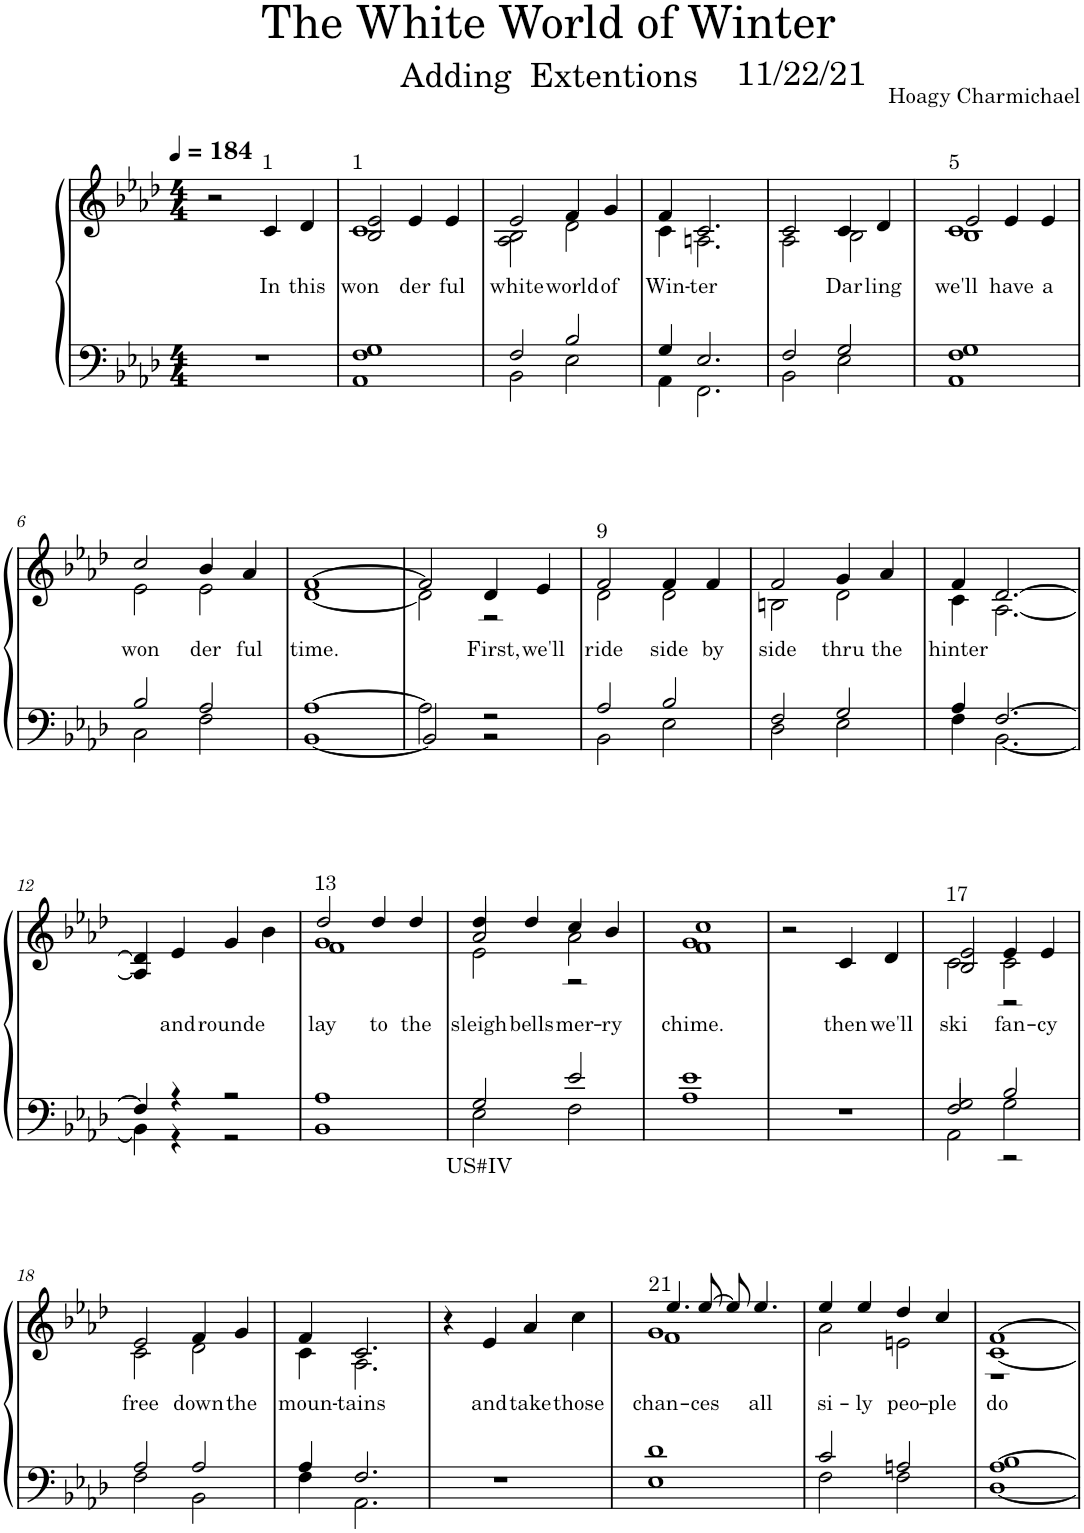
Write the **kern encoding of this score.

**kern	**text	**kern	**text
*part1	*part1	*part1	*part1
*staff2	*staff2	*staff1	*staff1
*I"Piano	*	*	*
*I'Pno.	*	*	*
*clefF4	*	*clefG2	*
*k[b-e-a-d-]	*	*k[b-e-a-d-]	*
*M4/4	*	*M4/4	*
*MM184	*	*MM184	*
=	=	=	=
1r	.	2r	.
!	!	!LO:TX:a:t=1	!
!	!	!	!LO:LY:b
.	.	4c/	In
!	!	!	!LO:LY:b
.	.	4d-/	this
=1	=1	=1	=1
*^	*	*^	*
*	*^	*	*	*	*
!	!	!	!	!LO:TX:a:t=1	!	!
!	!	!	!	!	!	!LO:LY:b
1G	1AA-	1F	.	2B-/ 2e-/	1c	won
!	!	!	!	!	!	!LO:LY:b
.	.	.	.	4e-/	.	der
!	!	!	!	!	!	!LO:LY:b
.	.	.	.	4e-/	.	ful
*	*v	*v	*	*	*	*
=2	=2	=2	=2	=2	=2
!	!	!	!	!	!LO:LY:b
2F/	2BB-\	.	2e-/	2A-\ 2B-\	white
!	!	!	!	!	!LO:LY:b
2B-/	2E-\	.	4f/	2d-\	world
!	!	!	!	!	!LO:LY:b
.	.	.	4g/	.	of
=3	=3	=3	=3	=3	=3
!	!	!	!	!	!LO:LY:b
4G/	4AA-\	.	4f/	4c\	Win-
!	!	!	!	!	!LO:LY:b
2.E-/	2.FF\	.	2.c/	2.An\	-ter
=4	=4	=4	=4	=4	=4
2F/	2BB-\	.	2c/	2A-\	.
!	!	!	!	!	!LO:LY:b
2G/	2E-\	.	4c/	2B-\	Dar
!	!	!	!	!	!LO:LY:b
.	.	.	4d-/	.	ling
*	*	*	*v	*v	*
=5	=5	=5	=5	=5
*	*^	*	*	*
!	!	!	!	!LO:TX:a:t=5	!
!	!	!	!	!	!LO:LY:b
*	*	*	*	*^	*
*	*	*	*	*	*^	*
1G	1AA-	1F	.	2e-/	1c	1B-	we'll
!	!	!	!	!	!	!	!LO:LY:b
.	.	.	.	4e-/	.	.	have
!	!	!	!	!	!	!	!LO:LY:b
.	.	.	.	4e-/	.	.	a
*	*v	*v	*	*	*	*	*
*	*	*	*v	*v	*v	*
!!LO:LB:g=z
=6	=6	=6	=6	=6
!	!	!	!	!LO:LY:b
*	*	*	*^	*
2B-/	2C\	.	2cc/	2e-\	won
!	!	!	!	!	!LO:LY:b
2A-/	2F\	.	4b-/	2e-\	der
!	!	!	!	!	!LO:LY:b
.	.	.	4a-/	.	ful
=7	=7	=7	=7	=7	=7
!	!	!	!	!	!LO:LY:b
[1A-	[1BB-	.	[1f	[1d-	time.
=8	=8	=8	=8	=8	=8
2BB-/]	2A-\]	.	2f/]	2d-\]	.
!	!	!	!	!	!LO:LY:b
2r	2r	.	4d-/	2r	First,
!	!	!	!	!	!LO:LY:b
.	.	.	4e-/	.	we'll
=9	=9	=9	=9	=9	=9
!	!	!	!LO:TX:a:t=9	!	!
!	!	!	!	!	!LO:LY:b
2A-/	2BB-\	.	2f/	2d-\	ride
!	!	!	!	!	!LO:LY:b
2B-/	2E-\	.	4f/	2d-\	side
!	!	!	!	!	!LO:LY:b
.	.	.	4f/	.	by
=10	=10	=10	=10	=10	=10
!	!	!	!	!	!LO:LY:b
2F/	2D-\	.	2f/	2Bn\	side
!	!	!	!	!	!LO:LY:b
2G/	2E-\	.	4g/	2d-\	thru
!	!	!	!	!	!LO:LY:b
.	.	.	4a-/	.	the
=11	=11	=11	=11	=11	=11
!	!	!	!	!	!LO:LY:b
4A-/	4F\	.	4f/	4c\	hinter
[2.F/	[2.BB-\	.	[2.d-/	[2.A-\	.
*	*	*	*v	*v	*
!!LO:LB:g=z
=12	=12	=12	=12	=12
4F/]	4BB-\]	.	4A-/] 4d-/]	.
!	!	!	!	!LO:LY:b
4r	4r	.	4e-/	and
!	!	!	!	!LO:LY:b
2r	2r	.	4g/	rounde
.	.	.	4b-\	.
=13	=13	=13	=13	=13
!	!	!	!LO:TX:a:t=13	!
!	!	!	!	!LO:LY:b
*	*	*	*^	*
*	*	*	*	*^	*
1A-	1BB-	.	2dd-/	1f	1g	lay
!	!	!	!	!	!	!LO:LY:b
.	.	.	4dd-/	.	.	to
!	!	!	!	!	!	!LO:LY:b
.	.	.	4dd-/	.	.	the
=14	=14	=14	=14	=14	=14	=14
!	!	!LO:LY:b	!	!	!	!LO:LY:b
2G/	2E-\	US#IV	4dd-/	2e-\	2a-/	sleigh
!	!	!	!	!	!	!LO:LY:b
.	.	.	4dd-/	.	.	bells
!	!	!	!	!	!	!LO:LY:b
2e-/	2F\	.	4cc/	2a-\	2r	mer-
!	!	!	!	!	!	!LO:LY:b
.	.	.	4b-/	.	.	-ry
=15	=15	=15	=15	=15	=15	=15
!	!	!	!	!	!	!LO:LY:b
1e-	1A-	.	1cc	1g	1f	chime.
*v	*v	*	*	*	*	*
*	*	*v	*v	*v	*
=16	=16	=16	=16
1r	.	2r	.
!	!	!	!LO:LY:b
.	.	4c/	then
!	!	!	!LO:LY:b
.	.	4d-/	we'll
=17	=17	=17	=17
*^	*	*	*
*	*^	*	*	*
!	!	!	!	!LO:TX:a:t=17	!
!	!	!	!	!	!LO:LY:b
*	*	*	*	*^	*
*	*	*	*	*	*^	*
2G/	2AA-\	2F/	.	2e-/	2c\	2B-/	ski
!	!	!	!	!	!	!	!LO:LY:b
2B-/	2G\	2r	.	4e-/	2c\	2r	fan-
!	!	!	!	!	!	!	!LO:LY:b
.	.	.	.	4e-/	.	.	-cy
*	*v	*v	*	*	*	*	*
*	*	*	*v	*v	*v	*
!!LO:LB:g=z
=18	=18	=18	=18	=18
!	!	!	!	!LO:LY:b
*	*	*	*^	*
2A-/	2F\	.	2e-/	2c\	free
!	!	!	!	!	!LO:LY:b
2A-/	2BB-\	.	4f/	2d-\	down
!	!	!	!	!	!LO:LY:b
.	.	.	4g/	.	the
=19	=19	=19	=19	=19	=19
!	!	!	!	!	!LO:LY:b
4A-/	4F\	.	4f/	4c\	moun-
!	!	!	!	!	!LO:LY:b
2.F/	2.AA-\	.	2.c/	2.A-\	-tains
*v	*v	*	*	*	*
*	*	*v	*v	*
=20	=20	=20	=20
1r	.	4r	.
!	!	!	!LO:LY:b
.	.	4e-/	and
!	!	!	!LO:LY:b
.	.	4a-/	take
!	!	!	!LO:LY:b
.	.	4cc\	those
=21	=21	=21	=21
*^	*	*	*
!	!	!	!LO:TX:a:t=21	!
!	!	!	!	!LO:LY:b
*	*	*	*^	*
*	*	*	*	*^	*
1d-	1E-	.	4.ee-/	1g	1f	chan-
!	!	!	!	!	!	!LO:LY:b
.	.	.	[8ee-/	.	.	-ces
.	.	.	8ee-/]	.	.	.
!	!	!	!	!	!	!LO:LY:b
.	.	.	4.ee-/	.	.	all
*	*	*	*v	*v	*v	*
=22	=22	=22	=22	=22
!	!	!	!	!LO:LY:b
*	*	*	*^	*
2c/	2F\	.	4ee-/	2a-\	si-
!	!	!	!	!	!LO:LY:b
.	.	.	4ee-/	.	-ly
!	!	!	!	!	!LO:LY:b
2An/	2F\	.	4dd-/	2en\	peo-
!	!	!	!	!	!LO:LY:b
.	.	.	4cc/	.	-ple
*	*	*	*v	*v	*
=23	=23	=23	=23	=23
*	*^	*	*	*
!	!	!	!	!	!LO:LY:b
*	*	*	*	*^	*
*	*	*	*	*	*^	*
[1A-	[1D-	1B-	.	[1f	[1c	1r	do
*v	*v	*v	*	*	*	*	*
*	*	*v	*v	*v	*
=	=	=	=
*-	*-	*-	*-
